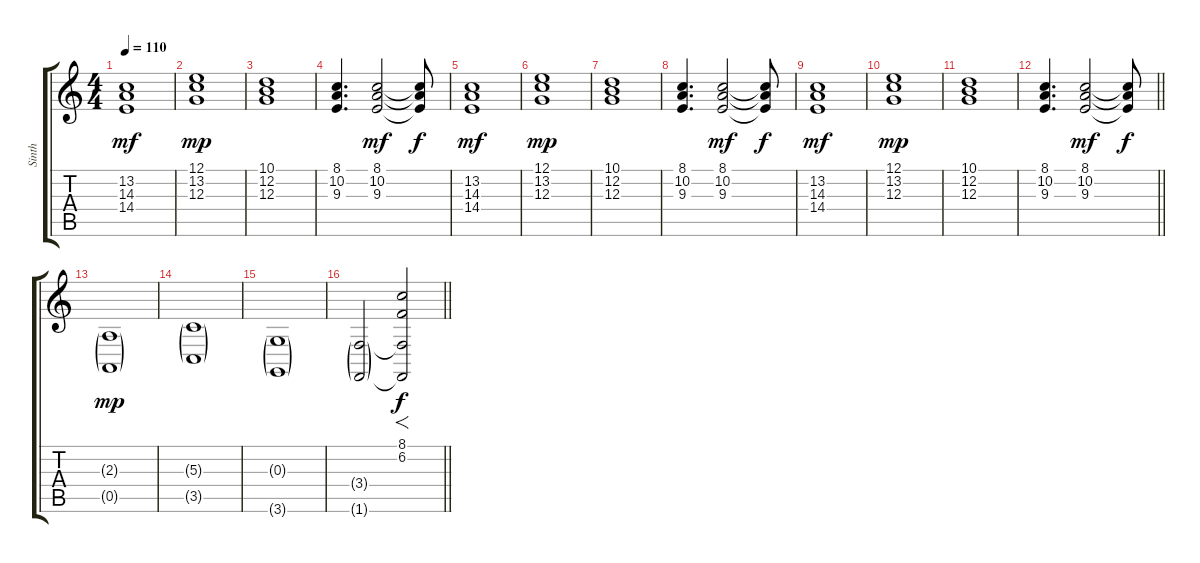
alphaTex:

\track ("Sinth" "Sinth") {instrument stringensemble1}
\staff {score tabs}
\tuning (E4 B3 G3 D3 A2 E2) {hide}
\ts (4 4)
\tempo 110
\clef g2
\ks c
(13.2 14.3 14.4).1{dy mf} |
(12.1 13.2 12.3).1{dy mp} |
(10.1 12.2 12.3).1 |
(8.1 10.2 9.3).4{d} (8.1 10.2 9.3).2{dy mf} (8.1{t} 10.2{t} 9.3{t}).8{dy f} |
(13.2 14.3 14.4).1{dy mf} |
(12.1 13.2 12.3).1{dy mp} |
(10.1 12.2 12.3).1 |
(8.1 10.2 9.3).4{d} (8.1 10.2 9.3).2{dy mf} (8.1{t} 10.2{t} 9.3{t}).8{dy f} |
(13.2 14.3 14.4).1{dy mf} |
(12.1 13.2 12.3).1{dy mp} |
(10.1 12.2 12.3).1 |
\barLineRight lightlight
(8.1 10.2 9.3).4{d} (8.1 10.2 9.3).2{dy mf} (8.1{t} 10.2{t} 9.3{t}).8{dy f} |
(2.3{g} 0.5{g}).1{dy mp} |
(5.3{g} 3.5{g}).1 |
(0.3{g} 3.6{g}).1 |
\barLineRight lightlight
(3.4{g} 1.6{g}).2 (8.1 6.2 3.4{t} 1.6{t}).2{f dy f}
